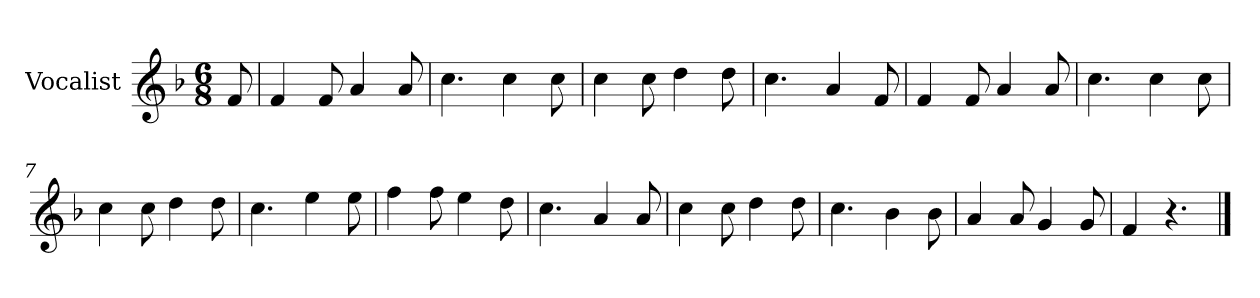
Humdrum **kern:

**kern
*part1
*staff1
*I"Vocalist
*k[b-]
*F:
*M6/8
=
8f
=1
4f
8f
4a
8a
=2
4.cc
4cc
8cc
=3
4cc
8cc
4dd
8dd
=4
4.cc
4a
8f
=5
4f
8f
4a
8a
=6
4.cc
4cc
8cc
=7
4cc
8cc
4dd
8dd
=8
4.cc
4ee
8ee
=9
4ff
8ff
4ee
8dd
=10
4.cc
4a
8a
=11
4cc
8cc
4dd
8dd
=12
4.cc
4b-
8b-
=13
4a
8a
4g
8g
=14
4f
4.r
==
*-
